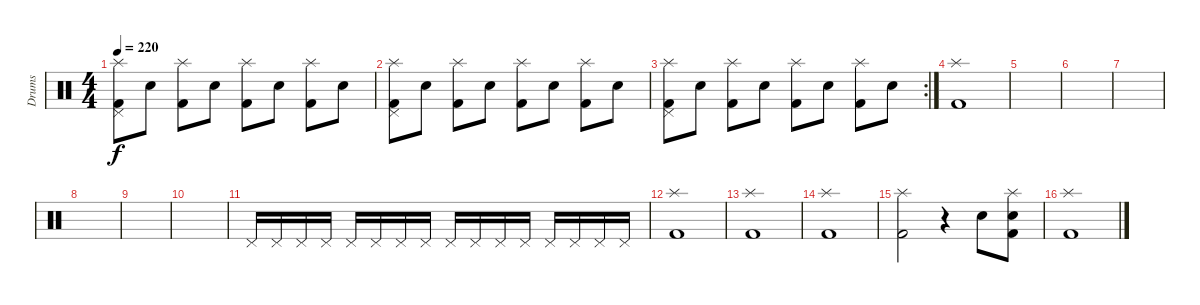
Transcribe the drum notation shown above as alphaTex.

\track ("Drums" "Drums") {instrument percussion}
\staff {score}
\articulation defaults
\ts (4 4)
\tempo 220
\clef neutral
\ks c
("Splash (hit)" "Pedal Hi-Hat (hit)" "Kick (hit) 2").8{dy f} "Electric Snare (hit)".8 ("Splash (hit)" "Kick (hit) 2").8 "Electric Snare (hit)".8 ("Splash (hit)" "Kick (hit) 2").8 "Electric Snare (hit)".8 ("Splash (hit)" "Kick (hit) 2").8 "Electric Snare (hit)".8 |
("Splash (hit)" "Pedal Hi-Hat (hit)" "Kick (hit) 2").8 "Electric Snare (hit)".8 ("Splash (hit)" "Kick (hit) 2").8 "Electric Snare (hit)".8 ("Splash (hit)" "Kick (hit) 2").8 "Electric Snare (hit)".8 ("Splash (hit)" "Kick (hit) 2").8 "Electric Snare (hit)".8 |
\rc 2
("Splash (hit)" "Pedal Hi-Hat (hit)" "Kick (hit) 2").8 "Electric Snare (hit)".8 ("Splash (hit)" "Kick (hit) 2").8 "Electric Snare (hit)".8 ("Splash (hit)" "Kick (hit) 2").8 "Electric Snare (hit)".8 ("Splash (hit)" "Kick (hit) 2").8 "Electric Snare (hit)".8 |
("Kick (hit) 2" "Splash (hit)").1 |
|
|
|
|
|
|
"Pedal Hi-Hat (hit)".16 "Pedal Hi-Hat (hit)".16 "Pedal Hi-Hat (hit)".16 "Pedal Hi-Hat (hit)".16 "Pedal Hi-Hat (hit)".16 "Pedal Hi-Hat (hit)".16 "Pedal Hi-Hat (hit)".16 "Pedal Hi-Hat (hit)".16 "Pedal Hi-Hat (hit)".16 "Pedal Hi-Hat (hit)".16 "Pedal Hi-Hat (hit)".16 "Pedal Hi-Hat (hit)".16 "Pedal Hi-Hat (hit)".16 "Pedal Hi-Hat (hit)".16 "Pedal Hi-Hat (hit)".16 "Pedal Hi-Hat (hit)".16 |
("Kick (hit) 2" "Splash (hit)").1 |
("Kick (hit) 2" "Splash (hit)").1 |
("Kick (hit) 2" "Splash (hit)").1 |
("Kick (hit) 2" "Splash (hit)").2 r.4 "Snare (hit) 2".8 ("Kick (hit) 2" "Splash (hit)" "Snare (hit) 2").8 |
("Kick (hit) 2" "Splash (hit)").1
